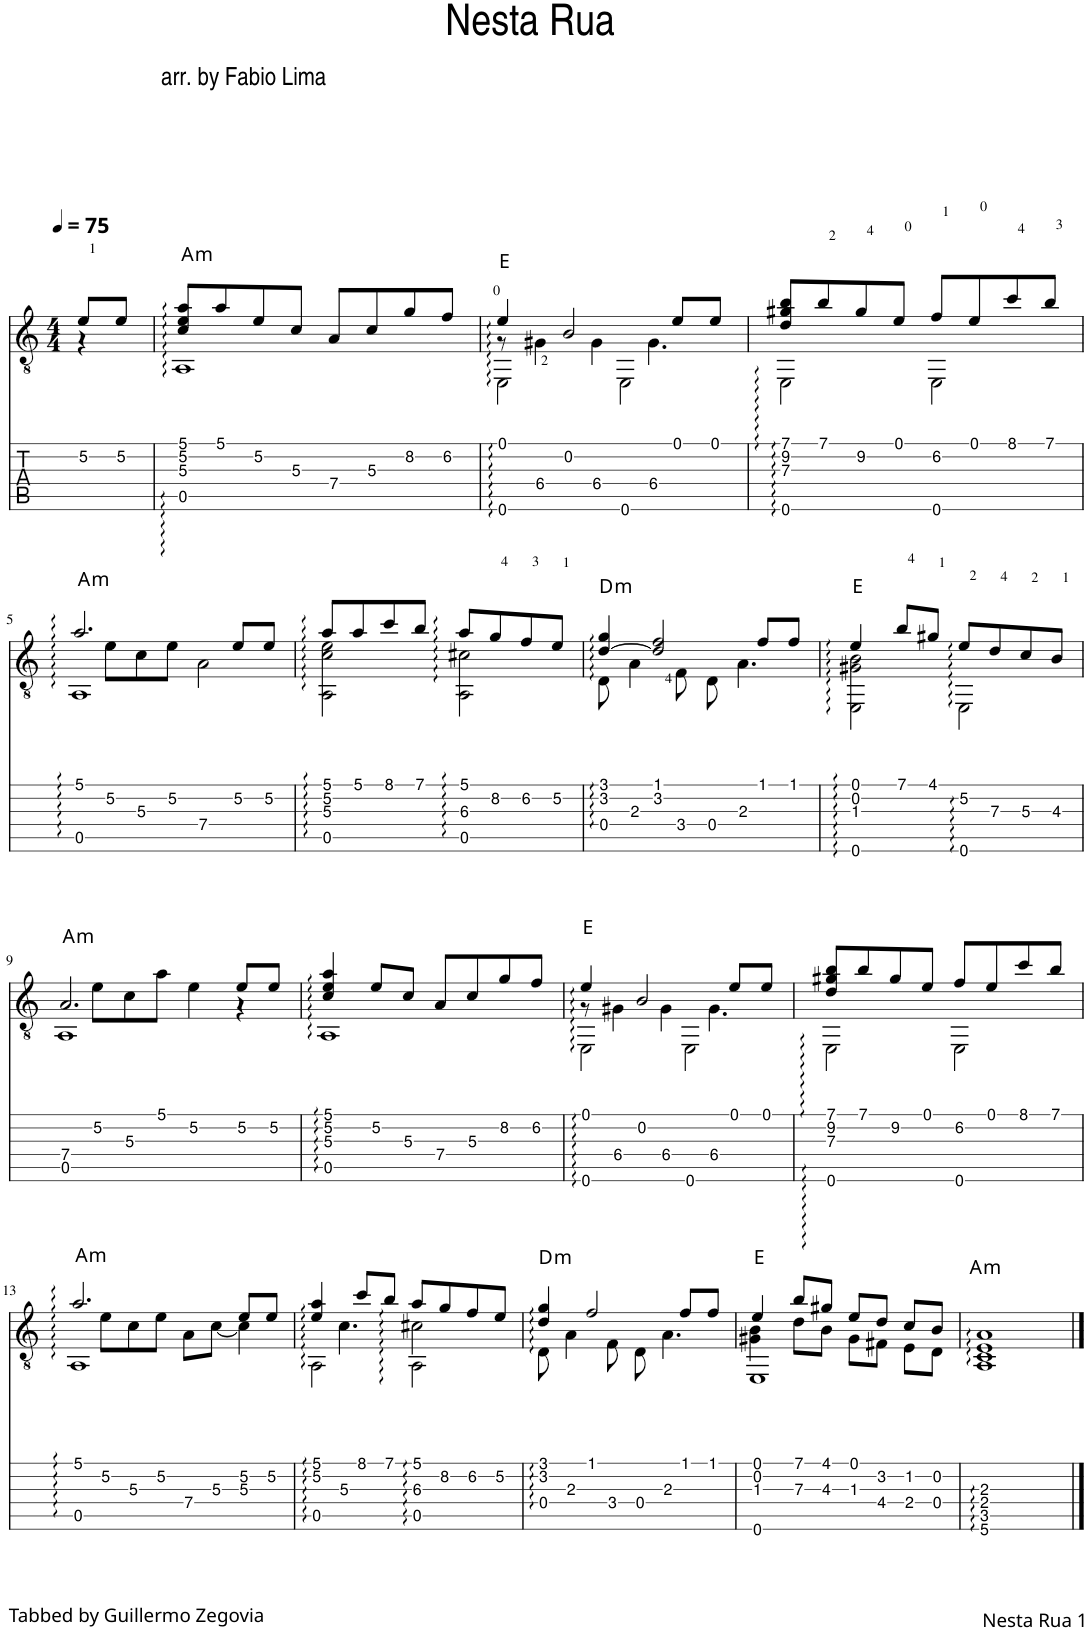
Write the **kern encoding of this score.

**kern	**kern	**harte
*part1	*part1	*part1
*staff2	*staff1	*
*I"Guitar	*	*
*I'Guit.	*	*
*stria6	*	*
*	*clefGv2	*
*k[]	*k[]	*
*M4/4	*M4/4	*
*MM75	*MM75	*
=1	=1	=1
*^	*^	*
8eL	4r	8e/L	4r	.
8eJ	.	8e/J	.	.
=2	=2	=2	=2	=2
!	!	!	!	!LO:H:kt=m
8c\ 8e\ 8a\L	1AA::	8c/ 8e/ 8a/L	1AA::	A:min
8aJ	.	8a/	.	.
8eL	.	8e/	.	.
8cJ	.	8c/J	.	.
8AL	.	8A/L	.	.
8cJ	.	8c/	.	.
8gL	.	8g/	.	.
8fJ	.	8f/J	.	.
=3	=3	=3	=3	=3
*	*^	*	*^	*
4e	8r	2EE::	4e/	8r	2EE::\	E:maj
.	4G#	.	.	4G#X\	.	.
2B	.	.	2B/	.	.	.
.	4G#	.	.	4G#\	.	.
.	.	2EE	.	.	2EE\	.
.	4.G#	.	.	4.G#\	.	.
8eL	.	.	8e/L	.	.	.
8eJ	.	.	8e/J	.	.	.
*	*v	*v	*	*	*	*
*	*	*	*v	*v	*
=4	=4	=4	=4	=4
8d\ 8g#\ 8b\L	2EE::	8d/ 8g#X/ 8b/L	2EE::\	.
8bJ	.	8b/	.	.
8g#XL	.	8g#/	.	.
8eJ	.	8e/J	.	.
8fL	2EE	8f/L	2EE\	.
8eJ	.	8e/	.	.
8ccL	.	8cc/	.	.
8bJ	.	8b/J	.	.
!!LO:LB:g=z
=5	=5	=5	=5	=5
*	*^	*	*^	*
!	!	!	!	!	!	!LO:H:kt=m
2.a::	8r	1AA	2.a::/	8ryy	1AA	A:min
.	8e	.	.	8e\L	.	.
.	8cL	.	.	8c\	.	.
.	8eJ	.	.	8e\J	.	.
.	2A	.	.	2A\	.	.
8eL	.	.	8e/L	.	.	.
8eJ	.	.	8e/J	.	.	.
*	*v	*v	*	*	*	*
*	*	*	*v	*v	*
=6	=6	=6	=6	=6
8a::L	2AA 2c 2e	8a::/L	2AA\ 2c\ 2e\	.
8aJ	.	8a/	.	.
8ccL	.	8cc/	.	.
8bJ	.	8b/J	.	.
8a::L	2AA 2c#X	8a::/L	2AA\ 2c#X\	.
8gJ	.	8g/	.	.
8fL	.	8f/	.	.
8eJ	.	8e/J	.	.
=7	=7	=7	=7	=7
!	!	!	!	!LO:H:kt=m
[4d 4g	8D::	[4d/ 4g/	8D::\	D:min
.	4A	.	4A\	.
2d] 2f	.	2d/] 2f/	.	.
.	8F	.	8F\	.
.	8D	.	8D\	.
.	4.A	.	4.A\	.
8fL	.	8f/L	.	.
8fJ	.	8f/J	.	.
=8	=8	=8	=8	=8
4e::	2EE 2G#X 2B	4e::/	2EE\ 2G#X\ 2B\	E:maj
8bL	.	8b/L	.	.
8g#XJ	.	8g#X/J	.	.
8eL	2EE::	8e/L	2EE::\	.
8dJ	.	8d/	.	.
8cL	.	8c/	.	.
8BJ	.	8B/J	.	.
!!LO:LB:g=z
=9	=9	=9	=9	=9
*	*^	*	*^	*
!	!	!	!	!	!	!LO:H:kt=m
2.A	8r	1AA	2.A/	8ryy	1AA	A:min
.	8e	.	.	8e\L	.	.
.	8cL	.	.	8c\	.	.
.	8aJ	.	.	8a\J	.	.
.	4e	.	.	4e\	.	.
8eL	4r	.	8e/L	4r	.	.
8eJ	.	.	8e/J	.	.	.
*	*v	*v	*	*	*	*
*	*	*	*v	*v	*
=10	=10	=10	=10	=10
4c 4e 4a	1AA::	4c/ 4e/ 4a/	1AA::	.
8eL	.	8e/L	.	.
8cJ	.	8c/J	.	.
8AL	.	8A/L	.	.
8cJ	.	8c/	.	.
8gL	.	8g/	.	.
8fJ	.	8f/J	.	.
=11	=11	=11	=11	=11
*	*^	*	*^	*
4e	8r	2EE::	4e/	8r	2EE::\	E:maj
.	4G#X	.	.	4G#X\	.	.
2B	.	.	2B/	.	.	.
.	4G#	.	.	4G#\	.	.
.	.	2EE	.	.	2EE\	.
.	4.G#	.	.	4.G#\	.	.
8eL	.	.	8e/L	.	.	.
8eJ	.	.	8e/J	.	.	.
*	*v	*v	*	*	*	*
*	*	*	*v	*v	*
=12	=12	=12	=12	=12
8d\ 8g#X\ 8b\L	2EE::	8d/ 8g#X/ 8b/L	2EE::\	.
8bJ	.	8b/	.	.
8g#L	.	8g#/	.	.
8eJ	.	8e/J	.	.
8fL	2EE	8f/L	2EE\	.
8eJ	.	8e/	.	.
8ccL	.	8cc/	.	.
8bJ	.	8b/J	.	.
!!LO:LB:g=z
=13	=13	=13	=13	=13
*	*^	*	*^	*
!	!	!	!	!	!	!LO:H:kt=m
2.a::	8r	1AA	2.a::/	8ryy	1AA	A:min
.	8e	.	.	8e\L	.	.
.	8cL	.	.	8c\	.	.
.	8eJ	.	.	8e\J	.	.
.	8AL	.	.	8A\L	.	.
.	[8cJ	.	.	[8c\J	.	.
8eL	4c]	.	8e/L	4c\]	.	.
8eJ	.	.	8e/J	.	.	.
=14	=14	=14	=14	=14	=14	=14
4e 4a	8r	2AA::	4e/ 4a/	8ryy	2AA::\	.
.	4.c	.	.	4.c\	.	.
8ccL	.	.	8cc/L	.	.	.
8bJ	.	.	8b/J	.	.	.
8aL	2c#X::	2AA	8a/L	2c#X::\	2AA\	.
8gJ	.	.	8g/	.	.	.
8fL	.	.	8f/	.	.	.
8eJ	.	.	8e/J	.	.	.
*	*v	*v	*	*	*	*
*	*	*	*v	*v	*
=15	=15	=15	=15	=15
!	!	!	!	!LO:H:kt=m
4d 4g	8D::	4d/ 4g/	8D::\	D:min
.	4A	.	4A\	.
2f	.	2f/	.	.
.	8F	.	8F\	.
.	8D	.	8D\	.
.	4.A	.	4.A\	.
8fL	.	8f/L	.	.
8fJ	.	8f/J	.	.
=16	=16	=16	=16	=16
*	*^	*	*^	*
4e	4G#X 4B	1EE	4e/	4G#X\ 4B\	1EE	E:maj
8bL	8dL	.	8b/L	8d\L	.	.
8g#J	8BJ	.	8g#X/J	8B\J	.	.
8eL	8G#L	.	8e/L	8G#\L	.	.
8dJ	8F#XJ	.	8d/J	8F#X\J	.	.
8cL	8EL	.	8c/L	8E\L	.	.
8BJ	8DJ	.	8B/J	8D\J	.	.
*	*v	*v	*	*	*	*
*	*	*	*v	*v	*
=17	=17	=17	=17	=17
!	!	!	!	!LO:H:kt=m
*v	*v	*	*	*
*	*v	*v	*
1AA:: 1C:: 1E:: 1A::	1AA:: 1C:: 1E:: 1A::	A:min
==	==	==
*-	*-	*-
